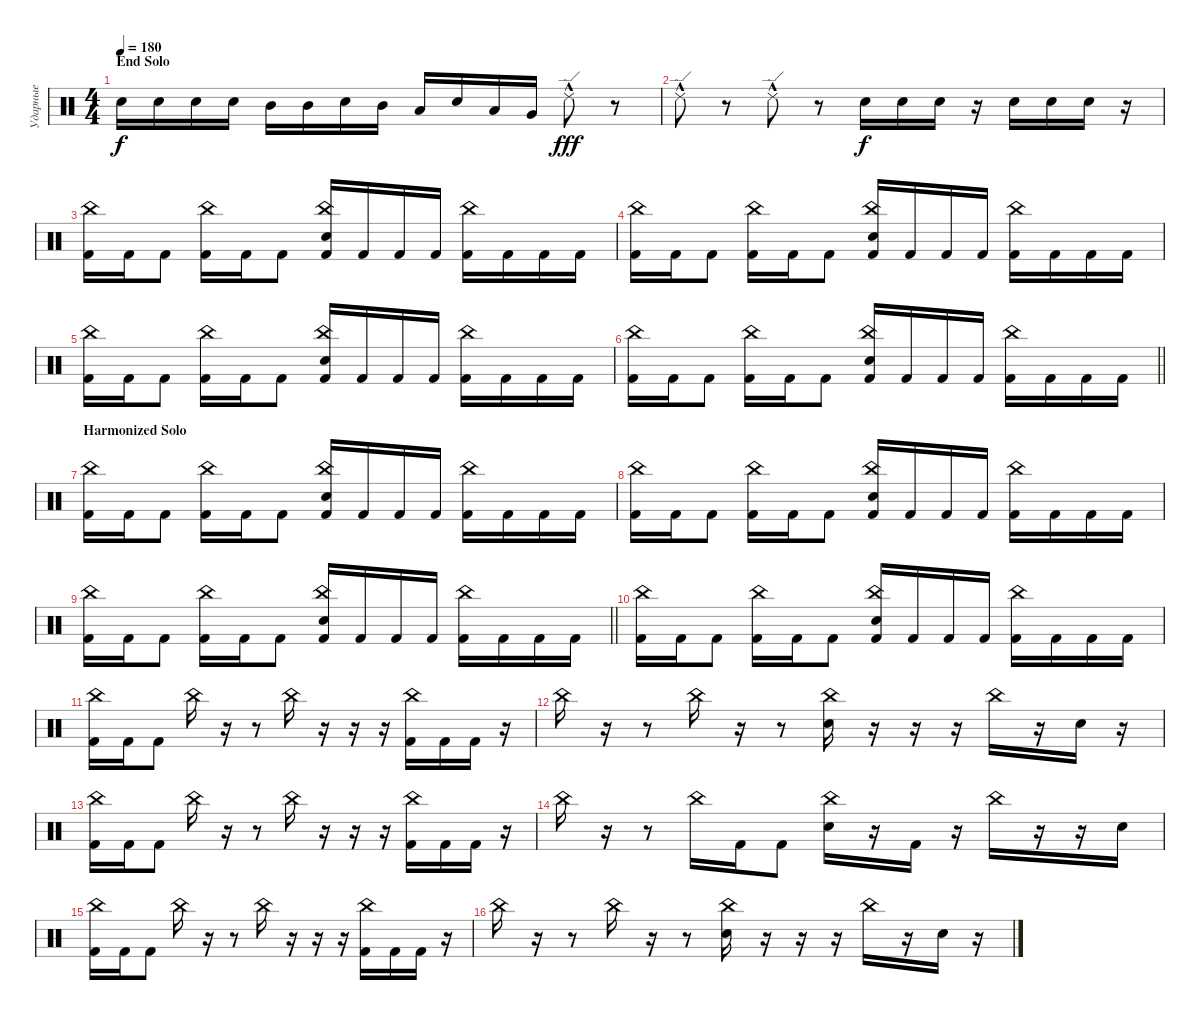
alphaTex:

\track ("Ударные" "Ударные") {instrument percussion}
\staff {score}
\articulation defaults
\ts (4 4)
\section ("" "End Solo")
\tempo 170
\tempo 180
\clef neutral
\ks c "Snare (hit) 2".16{dy f} "Snare (hit) 2".16 "Snare (hit) 2".16 "Snare (hit) 2".16 "Mid Tom (hit)".16 "Mid Tom (hit)".16 "Snare (hit) 2".16 "Mid Tom (hit)".16 "Low Tom (hit)".16 "Snare (hit) 2".16 "Low Tom (hit)".16 "Very Low Tom (hit)".16 "Ride (edge) 2"{hac}.8{dy fff}
r.8 |
"Ride (edge) 2"{hac}.8 r.8 "Ride (edge) 2"{hac}.8 r.8 "Snare (hit) 2".16{dy f} "Snare (hit) 2".16 "Snare (hit) 2".16 r.16 "Snare (hit) 2".16 "Snare (hit) 2".16 "Snare (hit) 2".16 r.16 |
("China (hit)" "Kick (hit) 2").16 "Kick (hit) 2".16 "Kick (hit) 2".8 ("China (hit)" "Kick (hit) 2").16 "Kick (hit) 2".16 "Kick (hit) 2".8 ("China (hit)" "Snare (hit) 2" "Kick (hit) 2").16 "Kick (hit) 2".16 "Kick (hit) 2".16 "Kick (hit) 2".16 ("China (hit)" "Kick (hit) 2").16 "Kick (hit) 2".16 "Kick (hit) 2".16 "Kick (hit) 2".16 |
("China (hit)" "Kick (hit) 2").16 "Kick (hit) 2".16 "Kick (hit) 2".8 ("China (hit)" "Kick (hit) 2").16 "Kick (hit) 2".16 "Kick (hit) 2".8 ("China (hit)" "Snare (hit) 2" "Kick (hit) 2").16 "Kick (hit) 2".16 "Kick (hit) 2".16 "Kick (hit) 2".16 ("China (hit)" "Kick (hit) 2").16 "Kick (hit) 2".16 "Kick (hit) 2".16 "Kick (hit) 2".16 |
("China (hit)" "Kick (hit) 2").16 "Kick (hit) 2".16 "Kick (hit) 2".8 ("China (hit)" "Kick (hit) 2").16 "Kick (hit) 2".16 "Kick (hit) 2".8 ("China (hit)" "Snare (hit) 2" "Kick (hit) 2").16 "Kick (hit) 2".16 "Kick (hit) 2".16 "Kick (hit) 2".16 ("China (hit)" "Kick (hit) 2").16 "Kick (hit) 2".16 "Kick (hit) 2".16 "Kick (hit) 2".16 |
\barLineRight lightlight
("China (hit)" "Kick (hit) 2").16 "Kick (hit) 2".16 "Kick (hit) 2".8 ("China (hit)" "Kick (hit) 2").16 "Kick (hit) 2".16 "Kick (hit) 2".8 ("China (hit)" "Snare (hit) 2" "Kick (hit) 2").16 "Kick (hit) 2".16 "Kick (hit) 2".16 "Kick (hit) 2".16 ("China (hit)" "Kick (hit) 2").16 "Kick (hit) 2".16 "Kick (hit) 2".16 "Kick (hit) 2".16 |
\section ("" "Harmonized Solo")
("China (hit)" "Kick (hit) 2").16 "Kick (hit) 2".16 "Kick (hit) 2".8 ("China (hit)" "Kick (hit) 2").16 "Kick (hit) 2".16 "Kick (hit) 2".8 ("China (hit)" "Snare (hit) 2" "Kick (hit) 2").16 "Kick (hit) 2".16 "Kick (hit) 2".16 "Kick (hit) 2".16 ("China (hit)" "Kick (hit) 2").16 "Kick (hit) 2".16 "Kick (hit) 2".16 "Kick (hit) 2".16 |
("China (hit)" "Kick (hit) 2").16 "Kick (hit) 2".16 "Kick (hit) 2".8 ("China (hit)" "Kick (hit) 2").16 "Kick (hit) 2".16 "Kick (hit) 2".8 ("China (hit)" "Snare (hit) 2" "Kick (hit) 2").16 "Kick (hit) 2".16 "Kick (hit) 2".16 "Kick (hit) 2".16 ("China (hit)" "Kick (hit) 2").16 "Kick (hit) 2".16 "Kick (hit) 2".16 "Kick (hit) 2".16 |
\barLineRight lightlight
("China (hit)" "Kick (hit) 2").16 "Kick (hit) 2".16 "Kick (hit) 2".8 ("China (hit)" "Kick (hit) 2").16 "Kick (hit) 2".16 "Kick (hit) 2".8 ("China (hit)" "Snare (hit) 2" "Kick (hit) 2").16 "Kick (hit) 2".16 "Kick (hit) 2".16 "Kick (hit) 2".16 ("China (hit)" "Kick (hit) 2").16 "Kick (hit) 2".16 "Kick (hit) 2".16 "Kick (hit) 2".16 |
("China (hit)" "Kick (hit) 2").16 "Kick (hit) 2".16 "Kick (hit) 2".8 ("China (hit)" "Kick (hit) 2").16 "Kick (hit) 2".16 "Kick (hit) 2".8 ("China (hit)" "Snare (hit) 2" "Kick (hit) 2").16 "Kick (hit) 2".16 "Kick (hit) 2".16 "Kick (hit) 2".16 ("China (hit)" "Kick (hit) 2").16 "Kick (hit) 2".16 "Kick (hit) 2".16 "Kick (hit) 2".16 |
("China (hit)" "Kick (hit) 2").16 "Kick (hit) 2".16 "Kick (hit) 2".8 "China (hit)".16 r.16 r.8 "China (hit)".16 r.16 r.16 r.16 ("China (hit)" "Kick (hit) 2").16 "Kick (hit) 2".16 "Kick (hit) 2".16 r.16 |
"China (hit)".16 r.16 r.8 "China (hit)".16 r.16 r.8 ("China (hit)" "Snare (hit) 2").16 r.16 r.16 r.16 "China (hit)".16 r.16 "Snare (hit) 2".16 r.16 |
("China (hit)" "Kick (hit) 2").16 "Kick (hit) 2".16 "Kick (hit) 2".8 "China (hit)".16 r.16 r.8 "China (hit)".16 r.16 r.16 r.16 ("China (hit)" "Kick (hit) 2").16 "Kick (hit) 2".16 "Kick (hit) 2".16 r.16 |
"China (hit)".16 r.16 r.8 "China (hit)".16 "Kick (hit) 2".16 "Kick (hit) 2".8 ("China (hit)" "Snare (hit) 2").16 r.16 "Kick (hit) 2".16 r.16 "China (hit)".16 r.16 r.16 "Snare (hit) 2".16 |
("China (hit)" "Kick (hit) 2").16 "Kick (hit) 2".16 "Kick (hit) 2".8 "China (hit)".16 r.16 r.8 "China (hit)".16 r.16 r.16 r.16 ("China (hit)" "Kick (hit) 2").16 "Kick (hit) 2".16 "Kick (hit) 2".16 r.16 |
"China (hit)".16 r.16 r.8 "China (hit)".16 r.16 r.8 ("China (hit)" "Snare (hit) 2").16 r.16 r.16 r.16 "China (hit)".16 r.16 "Snare (hit) 2".16 r.16
